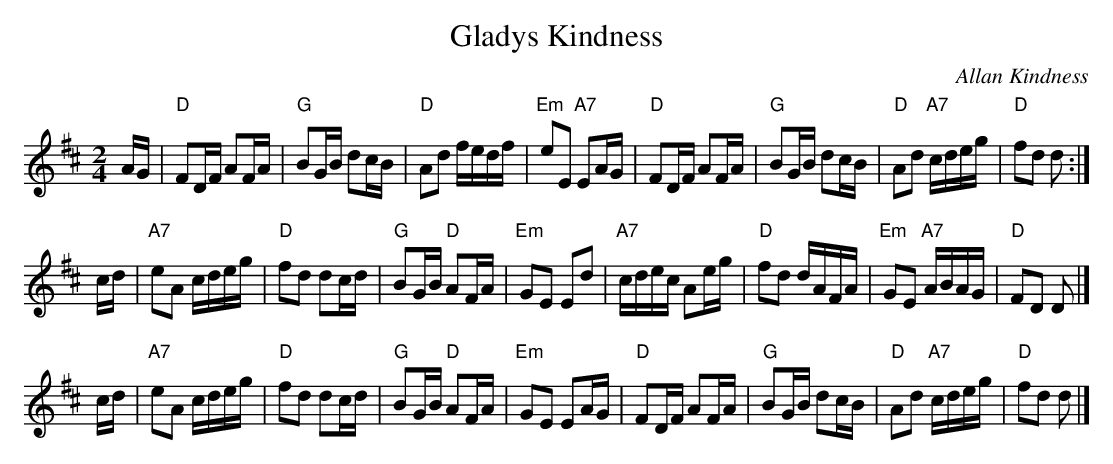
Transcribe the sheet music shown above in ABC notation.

X:1
T: Gladys Kindness
C: Allan Kindness
M: 2/4
L: 1/16
K: D
AG \
| "D"F2DF A2FA | "G"B2GB d2cB | "D"A2d2 fedf | "Em"e2E2 "A7"E2AG \
| "D"F2DF A2FA | "G"B2GB d2cB | "D"A2d2 "A7"cdeg | "D"f2d2 d2 :|
cd \
| "A7"e2A2 cdeg | "D"f2d2 d2cd | "G"B2GB "D"A2FA | "Em"G2E2 E2d2 \
| "A7"cdec A2eg | "D"f2d2 dAFA | "Em"G2E2 "A7"ABAG | "D"F2D2 D2 |]
cd \
| "A7"e2A2 cdeg | "D"f2d2 d2cd | "G"B2GB "D"A2FA | "Em"G2E2 E2AG \
| "D"F2DF A2FA | "G"B2GB d2cB | "D"A2d2 "A7"cdeg | "D"f2d2 d2 |]
